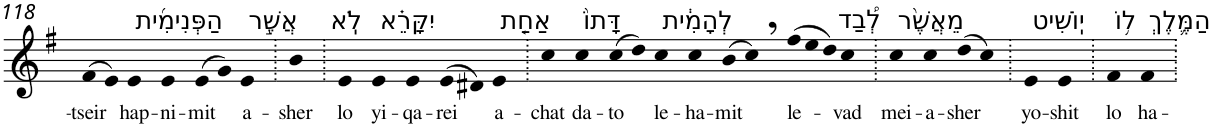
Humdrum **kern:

**kern	**text
*part1	*part1
*staff1	*staff1
*I"Piano	*
*I'Pno	*
!!LO:PB:g=z
*clefG2	*
*k[f#]	*
*G:	*
=118	=118
!	!LO:LY:b
(>8f#	-tseir
8e)	.
!LO:TX:a:t=הַפְּנִימִ֜ית	!
!	!LO:LY:b
4e	hap-
!	!LO:LY:b
4e	-ni-
!	!LO:LY:b
(>8e	-mit
8g)	.
!LO:TX:a:t=אֲשֶׁ֣ר	!
!	!LO:LY:b
4e	a-
=119.	=119.
!	!LO:LY:b
4b	-sher
=120.	=120.
!LO:TX:a:t=לֹֽא	!
!	!LO:LY:b
4e	lo
!LO:TX:a:t=יִקָּרֵ֗א	!
!	!LO:LY:b
4e	yi-
!	!LO:LY:b
4e	-qa-
!	!LO:LY:b
(>8e	-rei
8d#X)	.
!LO:TX:a:t=אַחַ֤ת	!
!	!LO:LY:b
4e	a-
=121.	=121.
!	!LO:LY:b
4cc	-chat
!LO:TX:a:t=דָּתוֹ֙	!
!	!LO:LY:b
4cc	da-
!	!LO:LY:b
(>8cc	-to
8dd)	.
!LO:TX:a:t=לְהָמִ֔ית	!
!	!LO:LY:b
4cc	le-
!	!LO:LY:b
4cc	-ha-
!	!LO:LY:b
(>8b	-mit
8cc,)	.
*Xtuplet	*
!LO:TX:a:t=לְ֠בַד	!
!	!LO:LY:b
(>12ff#	le-
12ee	.
12dd)	.
!	!LO:LY:b
4cc	-vad
=122.	=122.
!LO:TX:a:t=מֵאֲשֶׁ֨ר	!
!	!LO:LY:b
4cc	mei-
!	!LO:LY:b
4cc	-a-
!	!LO:LY:b
(>8dd	-sher
8cc)	.
=123.	=123.
!LO:TX:a:t=יֽוֹשִׁיט	!
!	!LO:LY:b
4e	yo-
!	!LO:LY:b
4e	-shit
=124.	=124.
!LO:TX:a:t=ל֥וֹ	!
!	!LO:LY:b
4f#	lo
!LO:TX:a:t=הַמֶּ֛לֶךְ	!
!	!LO:LY:b
4f#	ha-
=.	=.
*-	*-
